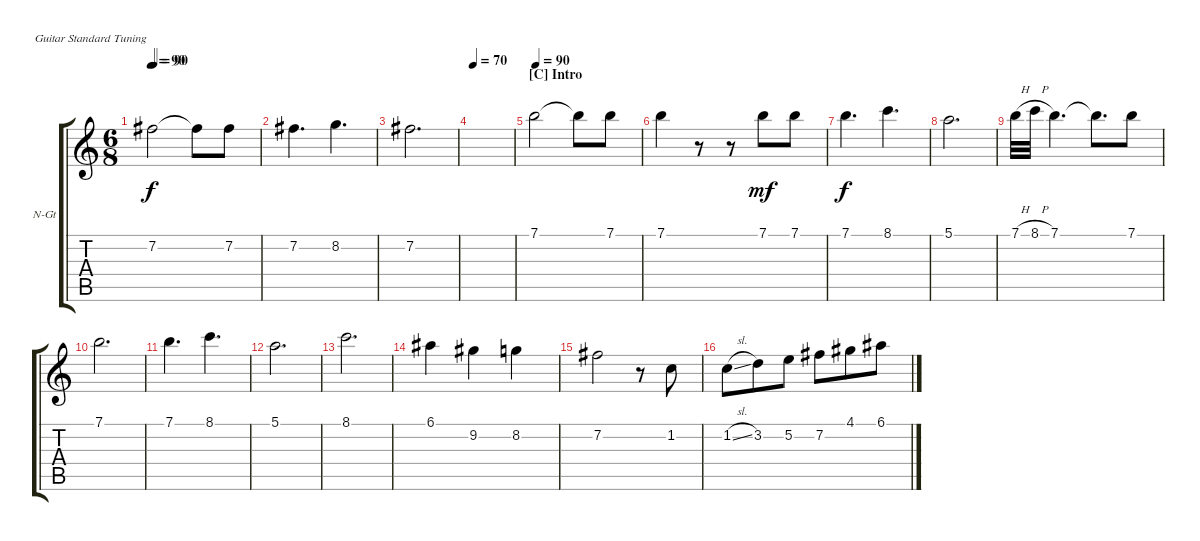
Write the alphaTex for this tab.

\defaultSystemsLayout 4
\bracketExtendMode groupsimilarinstruments
\firstSystemTrackNameOrientation horizontal
\otherSystemsTrackNameOrientation horizontal
\track ("Lead Guitar" "N-Gt") {instrument acousticguitarnylon}
\staff {score tabs}
\tuning (E4 B3 G3 D3 A2 E2)
\ts (6 8)
\tempo 90
\tempo (90 0.025)
\clef g2
\ks c
7.2.2{dy f} 7.2{t}.8 7.2.8 |
7.2.4{d} 8.2.4{d} |
7.2.2{d} |
\tempo (70 0.04375)
|
\section ("C" "Intro")
\tempo (90 0.025)
7.1.2 7.1{t}.8 7.1.8 |
7.1.4 r.8 r.8 7.1.8{dy mf} 7.1.8 |
7.1.4{d dy f} 8.1.4{d} |
5.1.2{d} |
7.1{h}.32 8.1{h}.32 7.1.4{d} 7.1{t}.8{d} 7.1.8 |
7.1.2{d} |
7.1.4{d} 8.1.4{d} |
5.1.2{d} |
8.1.2{d} |
6.1.4 9.2.4 8.2.4 |
7.2.2 r.8 1.2.8 |
1.2{sl}.8 3.2.8 5.2.8 7.2.8 4.1.8 6.1{ss}.8
